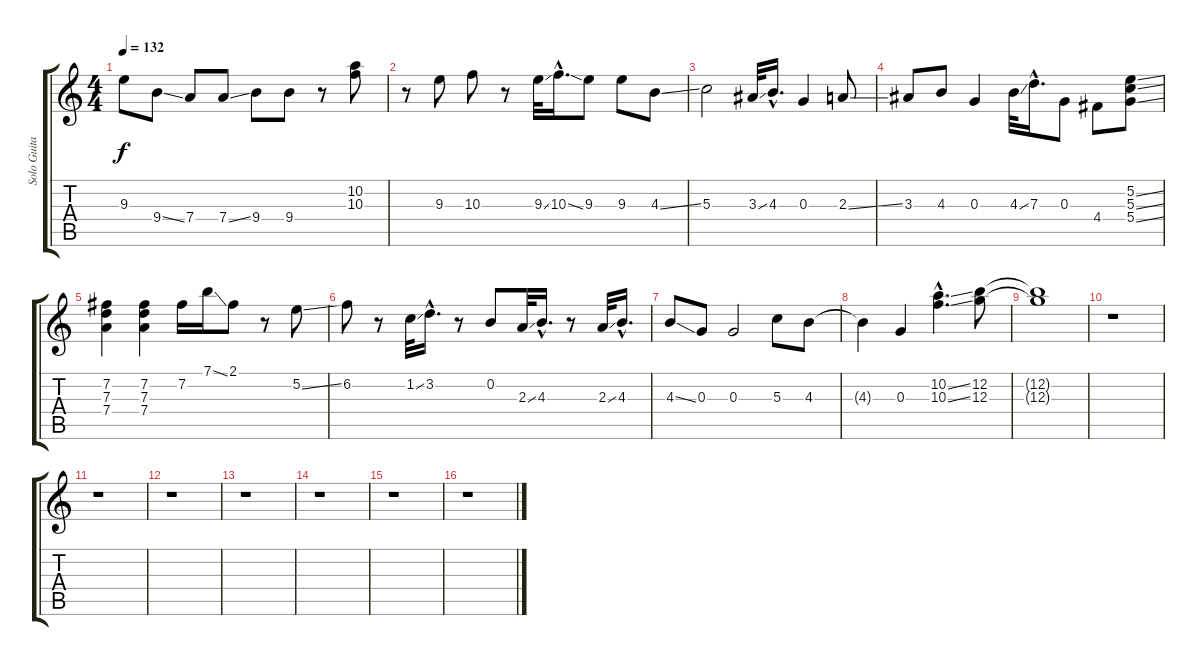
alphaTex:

\track ("Solo Guitar" "Solo Guita") {instrument overdrivenguitar}
\staff {score tabs}
\tuning (E4 B3 G3 D3 A2 E2) {hide}
\ts (4 4)
\tempo 132
\clef g2
\ks c
9.3.8{dy f} 9.4{ss}.8 7.4.8 7.4{ss}.8 9.4.8 9.4.8 r.8 (10.2 10.3).8 |
r.8 9.3.8 10.3.8 r.8 9.3{ss}.32 10.3{ss hac}.16{d} 9.3.8 9.3.8 4.3{ss}.8 |
5.3.2 3.3{ss}.32 4.3{hac}.16{d} 0.3.4 2.3{ss}.8 |
3.3.8 4.3.8 0.3.4 4.3{ss}.32 7.3{hac}.16{d} 0.3.8 4.4.8 (5.2{ss} 5.3{ss} 5.4{ss}).8 |
(7.2 7.3 7.4).4 (7.2 7.3 7.4).4 7.2.16 7.1{ss}.16 2.1.8 r.8 5.2{ss}.8 |
6.2.8 r.8 1.2{ss}.32 3.2{hac}.16{d} r.8 0.2.8 2.3{ss}.32 4.3{hac}.16{d} r.8 2.3{ss}.32 4.3{hac}.16{d} |
4.3{ss}.8 0.3.8 0.3.2 5.3.8 4.3.8 |
4.3{t}.4 0.3.4 (10.2{ss hac} 10.3{ss hac}).4{d} (12.2 12.3).8 |
(12.2{t} 12.3{t}).1 |
r.1 |
r.1 |
r.1 |
r.1 |
r.1 |
r.1 |
r.1
